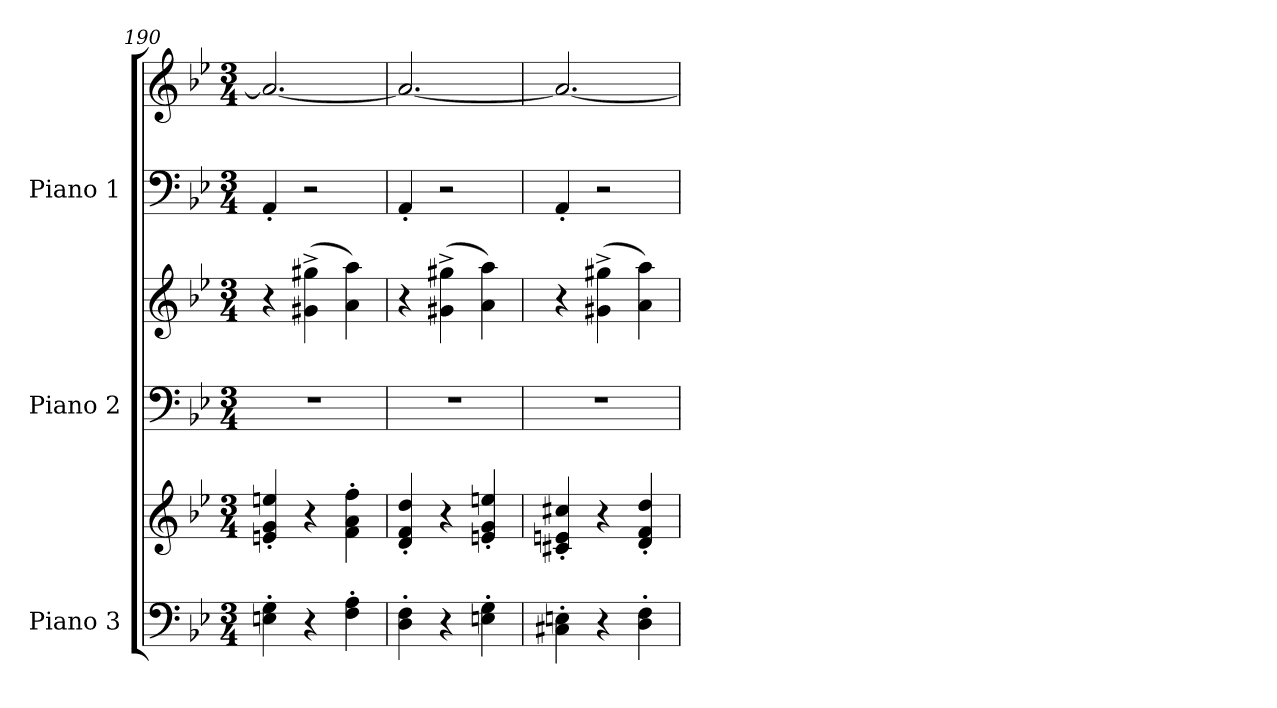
**kern	**kern	**kern	**kern	**kern	**kern
*part3	*part3	*part2	*part2	*part1	*part1
*staff6	*staff5	*staff4	*staff3	*staff2	*staff1
*I"Piano 3	*	*I"Piano 2	*	*I"Piano 1	*
*I'Pno. 3	*	*I'Pno. 2	*	*I'Pno. 1	*
*clefF4	*clefG2	*clefF4	*clefG2	*clefF4	*clefG2
*k[b-e-]	*k[b-e-]	*k[b-e-]	*k[b-e-]	*k[b-e-]	*k[b-e-]
*M3/4	*M3/4	*M3/4	*M3/4	*M3/4	*M3/4
=190	=190	=190	=190	=190	=190
4En\' 4G\'	4en/' 4g/' 4een/'	2.r	4r	4AA'/	2.a/_
4r	4r	.	(>4g#X\^ 4gg#X\^	2r	.
4F\' 4A\'	4f\' 4a\' 4ff\'	.	4a\ 4aa\)	.	.
=191	=191	=191	=191	=191	=191
4D\' 4F\'	4d/' 4f/' 4dd/'	2.r	4r	4AA'/	2.a/_
4r	4r	.	(>4g#X\^ 4gg#X\^	2r	.
4En\' 4G\'	4en/' 4g/' 4een/'	.	4a\ 4aa\)	.	.
=192	=192	=192	=192	=192	=192
4C#X\' 4En\'	4c#X/' 4en/' 4cc#X/'	2.r	4r	4AA'/	2.a/_
4r	4r	.	(>4g#X\^ 4gg#X\^	2r	.
4D\' 4F\'	4d/' 4f/' 4dd/'	.	4a\ 4aa\)	.	.
=	=	=	=	=	=
*-	*-	*-	*-	*-	*-
